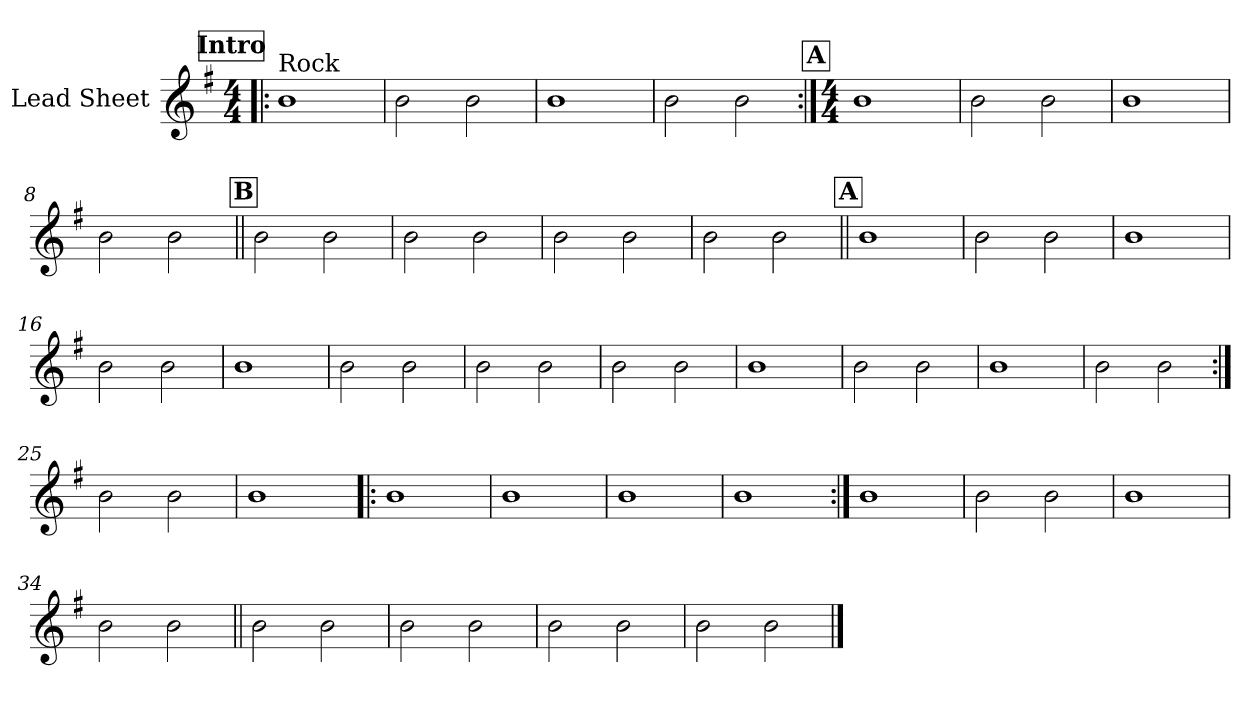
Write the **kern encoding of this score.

**kern
*part1
*staff1
*I"Lead Sheet
*clefG2
*k[f#]
*e:
*M4/4
*MM110
!!LO:REH:place=s1:a:fs=14:t=Intro
=1!|:
!LO:TX:a:t=Rock
1b
=2
2b\
2b\
=3
1b
=4
2b\
2b\
!!LO:LB:g=z
!!LO:REH:place=s1:a:fs=14:t=A
=5:|!
*M4/4
1b
=6
2b\
2b\
=7
1b
=8
2b\
2b\
!!LO:LB:g=z
!!LO:REH:place=s1:a:fs=14:t=B
=9||
2b\
2b\
=10
2b\
2b\
=11
2b\
2b\
=12
2b\
2b\
!!LO:LB:g=z
!!LO:REH:place=s1:a:fs=14:t=A
=13||
1b
=14
2b\
2b\
=15
1b
=16
2b\
2b\
!!LO:LB:g=z
=17
1b
=18
2b\
2b\
=19
2b\
2b\
=20
2b\
2b\
!!LO:LB:g=z
=21
1b
=22
2b\
2b\
=23
1b
=24
2b\
2b\
!!LO:LB:g=z
=25:|!
2b\
2b\
=26
1b
=27!|:
1b
=28
1b
=29
1b
=30
1b
!!LO:LB:g=z
=31:|!
1b
=32
2b\
2b\
=33
1b
=34
2b\
2b\
!!LO:LB:g=z
=35||
2b\
2b\
=36
2b\
2b\
=37
2b\
2b\
=38
2b\
2b\
==
*-
